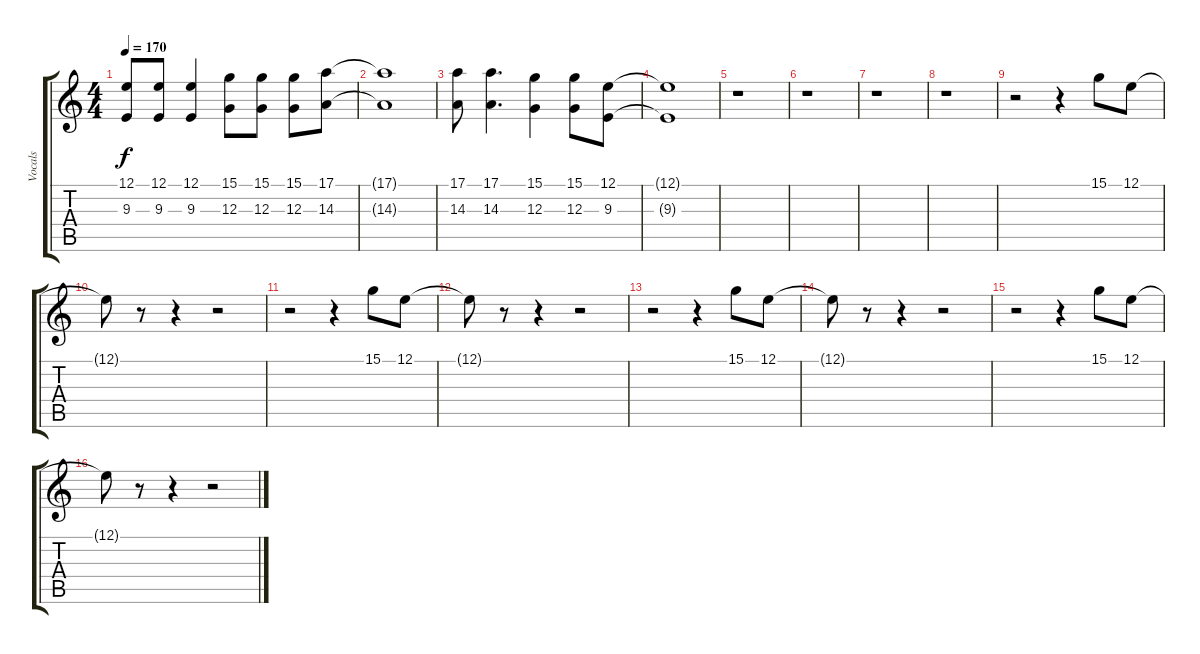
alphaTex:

\track ("Vocals" "Vocals") {instrument rockorgan}
\staff {score tabs}
\tuning (E4 B3 G3 D3 A2 E2) {hide}
\ts (4 4)
\tempo 170
\clef g2
\ks c
(12.1 9.3).8{dy f} (12.1 9.3).8 (12.1 9.3).4 (15.1 12.3).8 (15.1 12.3).8 (15.1 12.3).8 (17.1 14.3).8 |
(17.1{t} 14.3{t}).1 |
(17.1 14.3).8 (17.1 14.3).4{d} (15.1 12.3).4 (15.1 12.3).8 (12.1 9.3).8 |
(12.1{t} 9.3{t}).1 |
r.1 |
r.1 |
r.1 |
r.1 |
r.2 r.4 15.1.8 12.1.8 |
12.1{t}.8 r.8 r.4 r.2 |
r.2 r.4 15.1.8 12.1.8 |
12.1{t}.8 r.8 r.4 r.2 |
r.2 r.4 15.1.8 12.1.8 |
12.1{t}.8 r.8 r.4 r.2 |
r.2 r.4 15.1.8 12.1.8 |
12.1{t}.8 r.8 r.4 r.2
